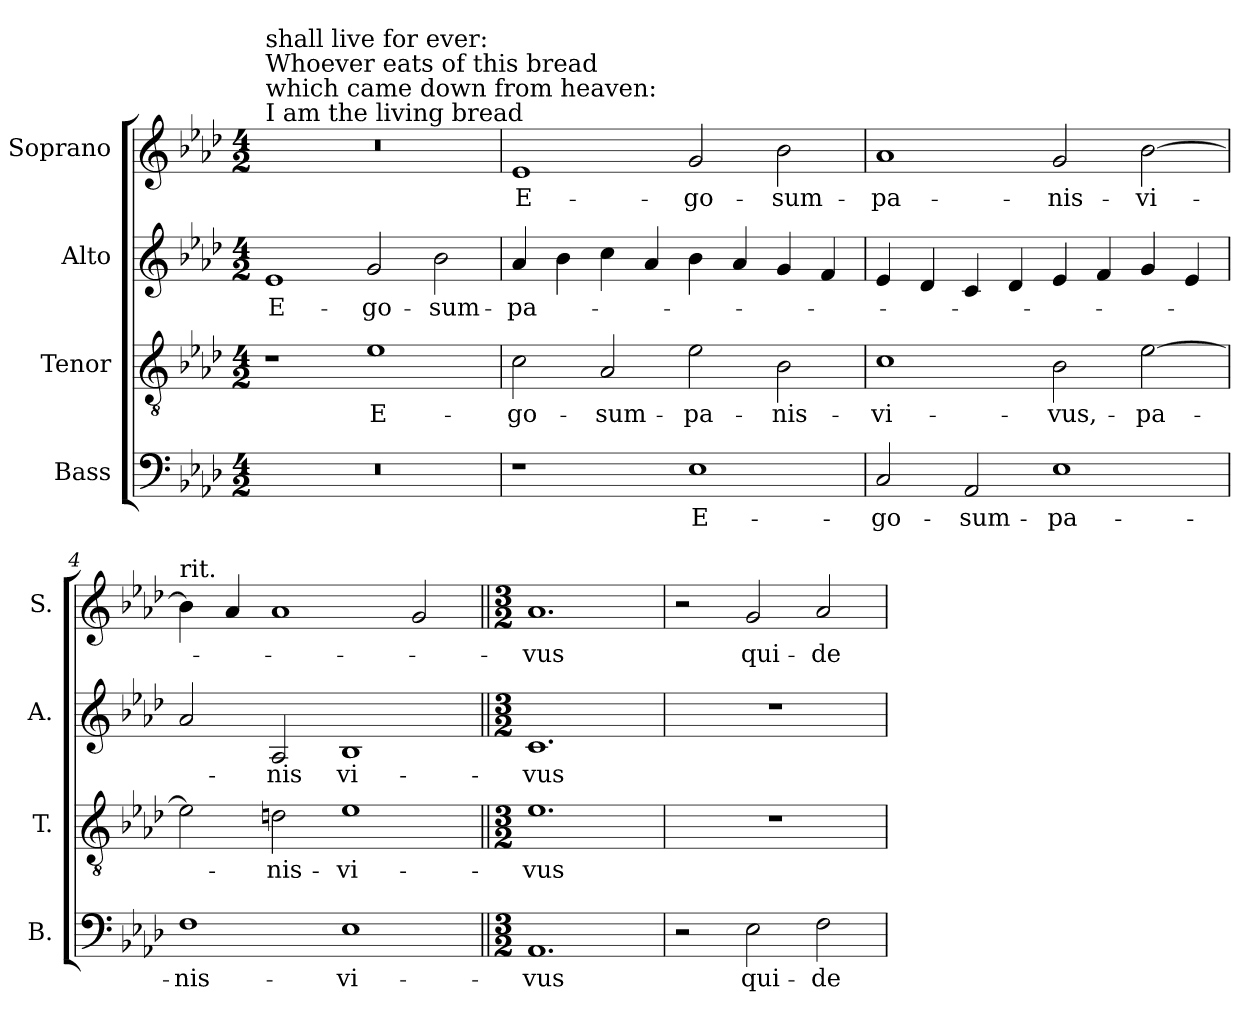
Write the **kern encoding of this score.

**kern	**text	**kern	**text	**kern	**text	**kern	**text
*part4	*part4	*part3	*part3	*part2	*part2	*part1	*part1
*staff4	*staff4	*staff3	*staff3	*staff2	*staff2	*staff1	*staff1
*I"Bass	*	*I"Tenor	*	*I"Alto	*	*I"Soprano	*
*I'B.	*	*I'T.	*	*I'A.	*	*I'S.	*
!!LO:PB:g=z
*clefF4	*	*clefGv2	*	*clefG2	*	*clefG2	*
*	*	*ITrd7c12	*	*	*	*	*
*k[b-e-a-d-]	*	*k[b-e-a-d-]	*	*k[b-e-a-d-]	*	*k[b-e-a-d-]	*
*A-:	*	*A-:	*	*A-:	*	*A-:	*
*M4/2	*	*M4/2	*	*M4/2	*	*M4/2	*
*MM160	*	*MM160	*	*MM160	*	*MM160	*
=1	=1	=1	=1	=1	=1	=1	=1
!LO:N:vis=1	!	!	!	!	!	!	!
!	!	!	!	!	!	!LO:TX:a:t=I am the living bread	!
!	!	!	!	!	!	!LO:TX:t=which came down from heaven&colon;	!
!	!	!	!	!	!	!LO:TX:t=Whoever eats of this bread	!
!	!	!	!	!	!	!LO:TX:t=shall live for ever&colon;	!
!	!	!	!	!	!LO:LY:b:color=#000000	!LO:N:vis=1	!
0r	.	1r	.	1e-i	E-	0r	.
!	!	!	!LO:LY:b:color=#000000	!	!	!	!
!	!	!	!	!	!LO:LY:b:color=#000000	!	!
.	.	1E-i	E-	2gi/	-go-	.	.
!	!	!	!	!	!LO:LY:b:color=#000000	!	!
.	.	.	.	2b-i\	-sum-	.	.
=2	=2	=2	=2	=2	=2	=2	=2
!	!	!	!LO:LY:b:color=#000000	!	!	!	!
!	!	!	!	!	!LO:LY:b:color=#000000	!	!
!	!	!	!	!	!	!	!LO:LY:b:color=#000000
1r	.	2Ci\	-go-	4a-i/	-pa-	1e-i	E-
.	.	.	.	4b-i\	.	.	.
!	!	!	!LO:LY:b:color=#000000	!	!	!	!
.	.	2AA-i/	-sum-	4cci\	.	.	.
.	.	.	.	4a-i/	.	.	.
!	!LO:LY:b:color=#000000	!	!	!	!	!	!
!	!	!	!LO:LY:b:color=#000000	!	!	!	!
!	!	!	!	!	!	!	!LO:LY:b:color=#000000
1E-i	E-	2E-i\	-pa-	4b-i\	.	2gi/	-go-
.	.	.	.	4a-i/	.	.	.
!	!	!	!LO:LY:b:color=#000000	!	!	!	!
!	!	!	!	!	!	!	!LO:LY:b:color=#000000
.	.	2BB-i\	-nis-	4gi/	.	2b-i\	-sum-
.	.	.	.	4fi/	.	.	.
=3	=3	=3	=3	=3	=3	=3	=3
!	!LO:LY:b:color=#000000	!	!	!	!	!	!
!	!	!	!LO:LY:b:color=#000000	!	!	!	!
!	!	!	!	!	!	!	!LO:LY:b:color=#000000
2Ci/	-go-	1Ci	-vi-	4e-i/	.	1a-i	-pa-
.	.	.	.	4d-i/	.	.	.
!	!LO:LY:b:color=#000000	!	!	!	!	!	!
2AA-i/	-sum-	.	.	4ci/	.	.	.
.	.	.	.	4d-i/	.	.	.
!	!LO:LY:b:color=#000000	!	!	!	!	!	!
!	!	!	!LO:LY:b:color=#000000	!	!	!	!
!	!	!	!	!	!	!	!LO:LY:b:color=#000000
1E-i	-pa-	2BB-i\	-vus,-	4e-i/	.	2gi/	-nis-
.	.	.	.	4fi/	.	.	.
!	!	!	!LO:LY:b:color=#000000	!	!	!	!
!	!	!	!	!	!	!	!LO:LY:b:color=#000000
.	.	[2E-i\	-pa-	4gi/	.	[2b-i\	-vi-
.	.	.	.	4e-i/	.	.	.
=4	=4	=4	=4	=4	=4	=4	=4
!	!	!	!	!	!	!LO:TX:t=rit.	!
!	!LO:LY:b:color=#000000	!	!	!	!	!	!
1Fi	-nis-	2E-i\]	.	2a-i/	.	4b-i\]	.
.	.	.	.	.	.	4a-i/	.
!	!	!	!LO:LY:b:color=#000000	!	!	!	!
!	!	!	!	!	!LO:LY:b:color=#000000	!	!
.	.	2Dni\	-nis-	2A-i/	-nis	1a-i	.
!	!LO:LY:b:color=#000000	!	!	!	!	!	!
!	!	!	!LO:LY:b:color=#000000	!	!	!	!
!	!	!	!	!	!LO:LY:b:color=#000000	!	!
1E-i	-vi-	1E-i	-vi-	1B-i	vi-	.	.
.	.	.	.	.	.	2gi/	.
=5||	=5||	=5||	=5||	=5||	=5||	=5||	=5||
*M3/2	*	*M3/2	*	*M3/2	*	*M3/2	*
!	!LO:LY:b:color=#000000	!	!	!	!	!	!
!	!	!	!LO:LY:b:color=#000000	!	!	!	!
!	!	!	!	!	!LO:LY:b:color=#000000	!	!
*	*	*	*	*	*	*MM264	*
!	!	!	!	!	!	!	!LO:LY:b:color=#000000
1.AA-i	-vus	1.E-i	-vus	1.ci	-vus	1.a-i	-vus
=6	=6	=6	=6	=6	=6	=6	=6
!	!	!LO:N:vis=1	!	!LO:N:vis=1	!	!	!
2r	.	1.r	.	1.r	.	2r	.
!	!LO:LY:b:color=#000000	!	!	!	!	!	!
!	!	!	!	!	!	!	!LO:LY:b:color=#000000
2E-i\	qui-	.	.	.	.	2gi/	qui-
!	!LO:LY:b:color=#000000	!	!	!	!	!	!
!	!	!	!	!	!	!	!LO:LY:b:color=#000000
2Fi\	-de-	.	.	.	.	2a-i/	-de-
=	=	=	=	=	=	=	=
*-	*-	*-	*-	*-	*-	*-	*-
